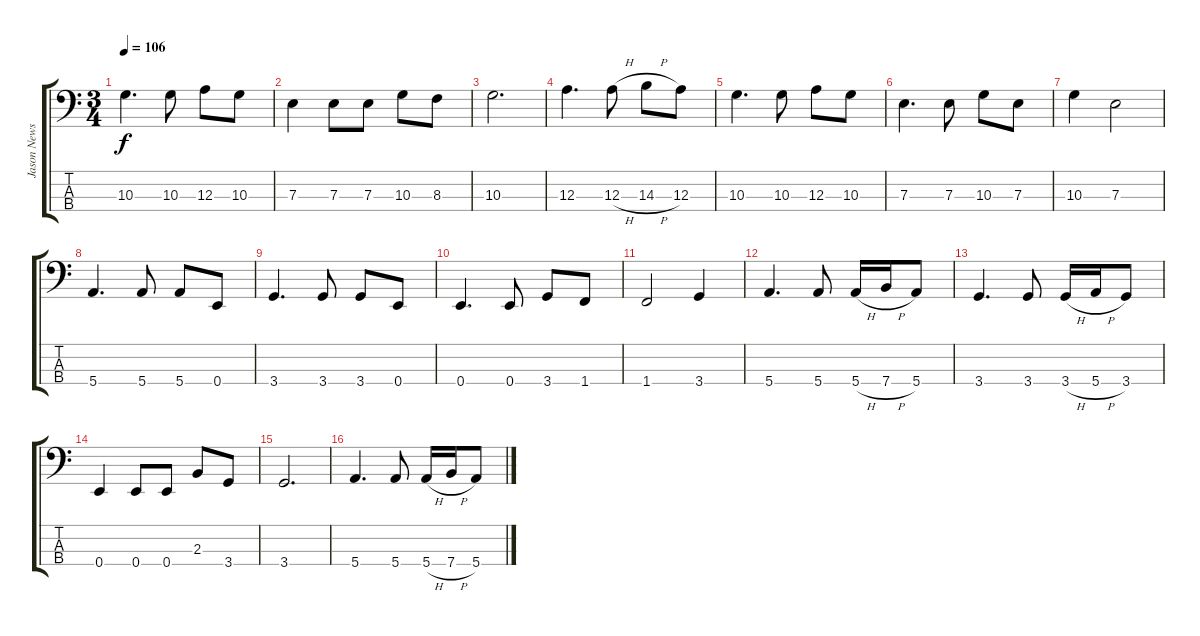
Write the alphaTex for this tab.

\track ("Jason Newstead" "Jason News") {instrument electricbasspick}
\staff {score tabs}
\tuning (G2 D2 A1 E1) {hide}
\ts (3 4)
\tempo 106
\clef f4
\ks c
10.3.4{d dy f} 10.3.8 12.3.8 10.3.8 |
7.3.4 7.3.8 7.3.8 10.3.8 8.3.8 |
10.3.2{d} |
12.3.4{d volume 10} 12.3{h}.8 14.3{h}.8 12.3.8 |
10.3.4{d} 10.3.8 12.3.8 10.3.8 |
7.3.4{d} 7.3.8 10.3.8 7.3.8 |
10.3.4 7.3.2 |
5.4.4{d volume 16} 5.4.8 5.4.8 0.4.8 |
3.4.4{d} 3.4.8 3.4.8 0.4.8 |
0.4.4{d} 0.4.8 3.4.8 1.4.8 |
1.4.2 3.4.4 |
5.4.4{d} 5.4.8 5.4{h}.16 7.4{h}.16 5.4.8 |
3.4.4{d} 3.4.8 3.4{h}.16 5.4{h}.16 3.4.8 |
0.4.4 0.4.8 0.4.8 2.3.8 3.4.8 |
3.4.2{d} |
5.4.4{d} 5.4.8 5.4{h}.16 7.4{h}.16 5.4.8
